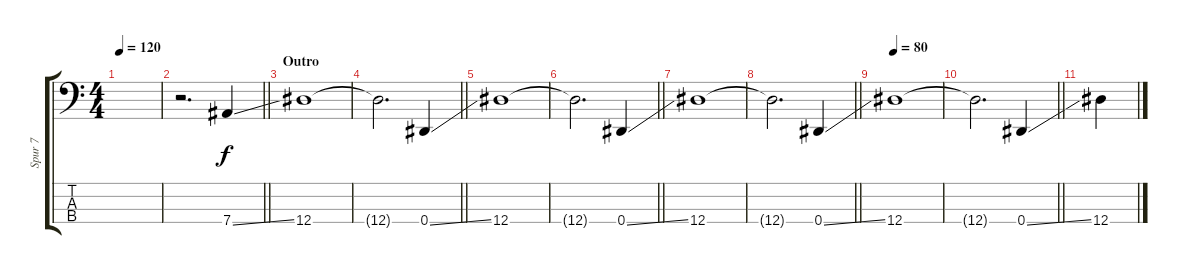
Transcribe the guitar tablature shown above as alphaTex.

\track ("Spur 7" "Spur 7") {instrument electricbassfinger}
\staff {score tabs}
\tuning (Gb2 Db2 Ab1 Eb1) {hide}
\ts (4 4)
\tempo 120
\clef f4
\ks c
|
\barLineRight lightlight
r.2{d} 7.4{ss}.4 |
\section ("" "Outro")
12.4.1 |
\barLineRight lightlight
12.4{t}.2{d} 0.4{ss}.4 |
12.4.1 |
\barLineRight lightlight
12.4{t}.2{d} 0.4{ss}.4 |
12.4.1 |
\barLineRight lightlight
12.4{t}.2{d} 0.4{ss}.4 |
\tempo 80
12.4.1 |
\barLineRight lightlight
12.4{t}.2{d} 0.4{ss}.4 |
12.4.4
